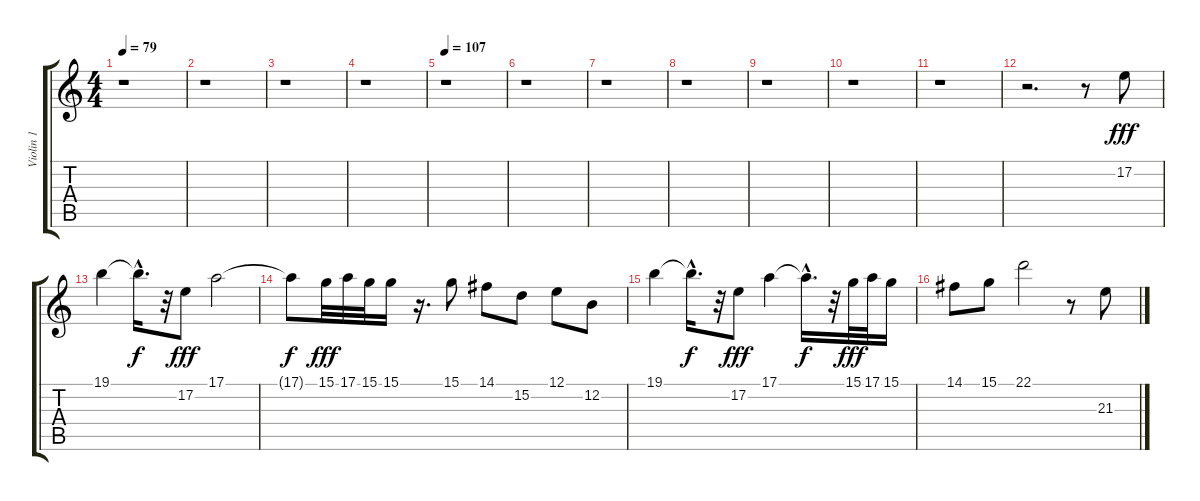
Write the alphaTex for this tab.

\track ("Violin 1" "Violin 1") {instrument violin}
\staff {score tabs}
\tuning (E4 B3 G3 D3 A2 E2) {hide}
\ts (4 4)
\tempo 79
\clef g2
\ks c
r.1{dy fff} |
r.1 |
r.1 |
r.1 |
\tempo 107
r.1 |
r.1 |
r.1 |
r.1 |
r.1 |
r.1 |
r.1 |
r.2{d} r.8 17.2.8 |
19.1.4 19.1{hac t}.16{d dy f} r.32 17.2.8{dy fff} 17.1.2 |
17.1{t}.8{dy f} 15.1.32{dy fff} 17.1.32 15.1.32 15.1.16 r.16{d} 15.1.8 14.1.8 15.2.8 12.1.8 12.2.8 |
19.1.4 19.1{hac t}.16{d dy f} r.32 17.2.8{dy fff} 17.1.4 17.1{hac t}.16{d dy f} r.32 15.1.32{dy fff} 17.1.32 15.1.16 |
14.1.8 15.1.8 22.1.2 r.8 21.3.8
